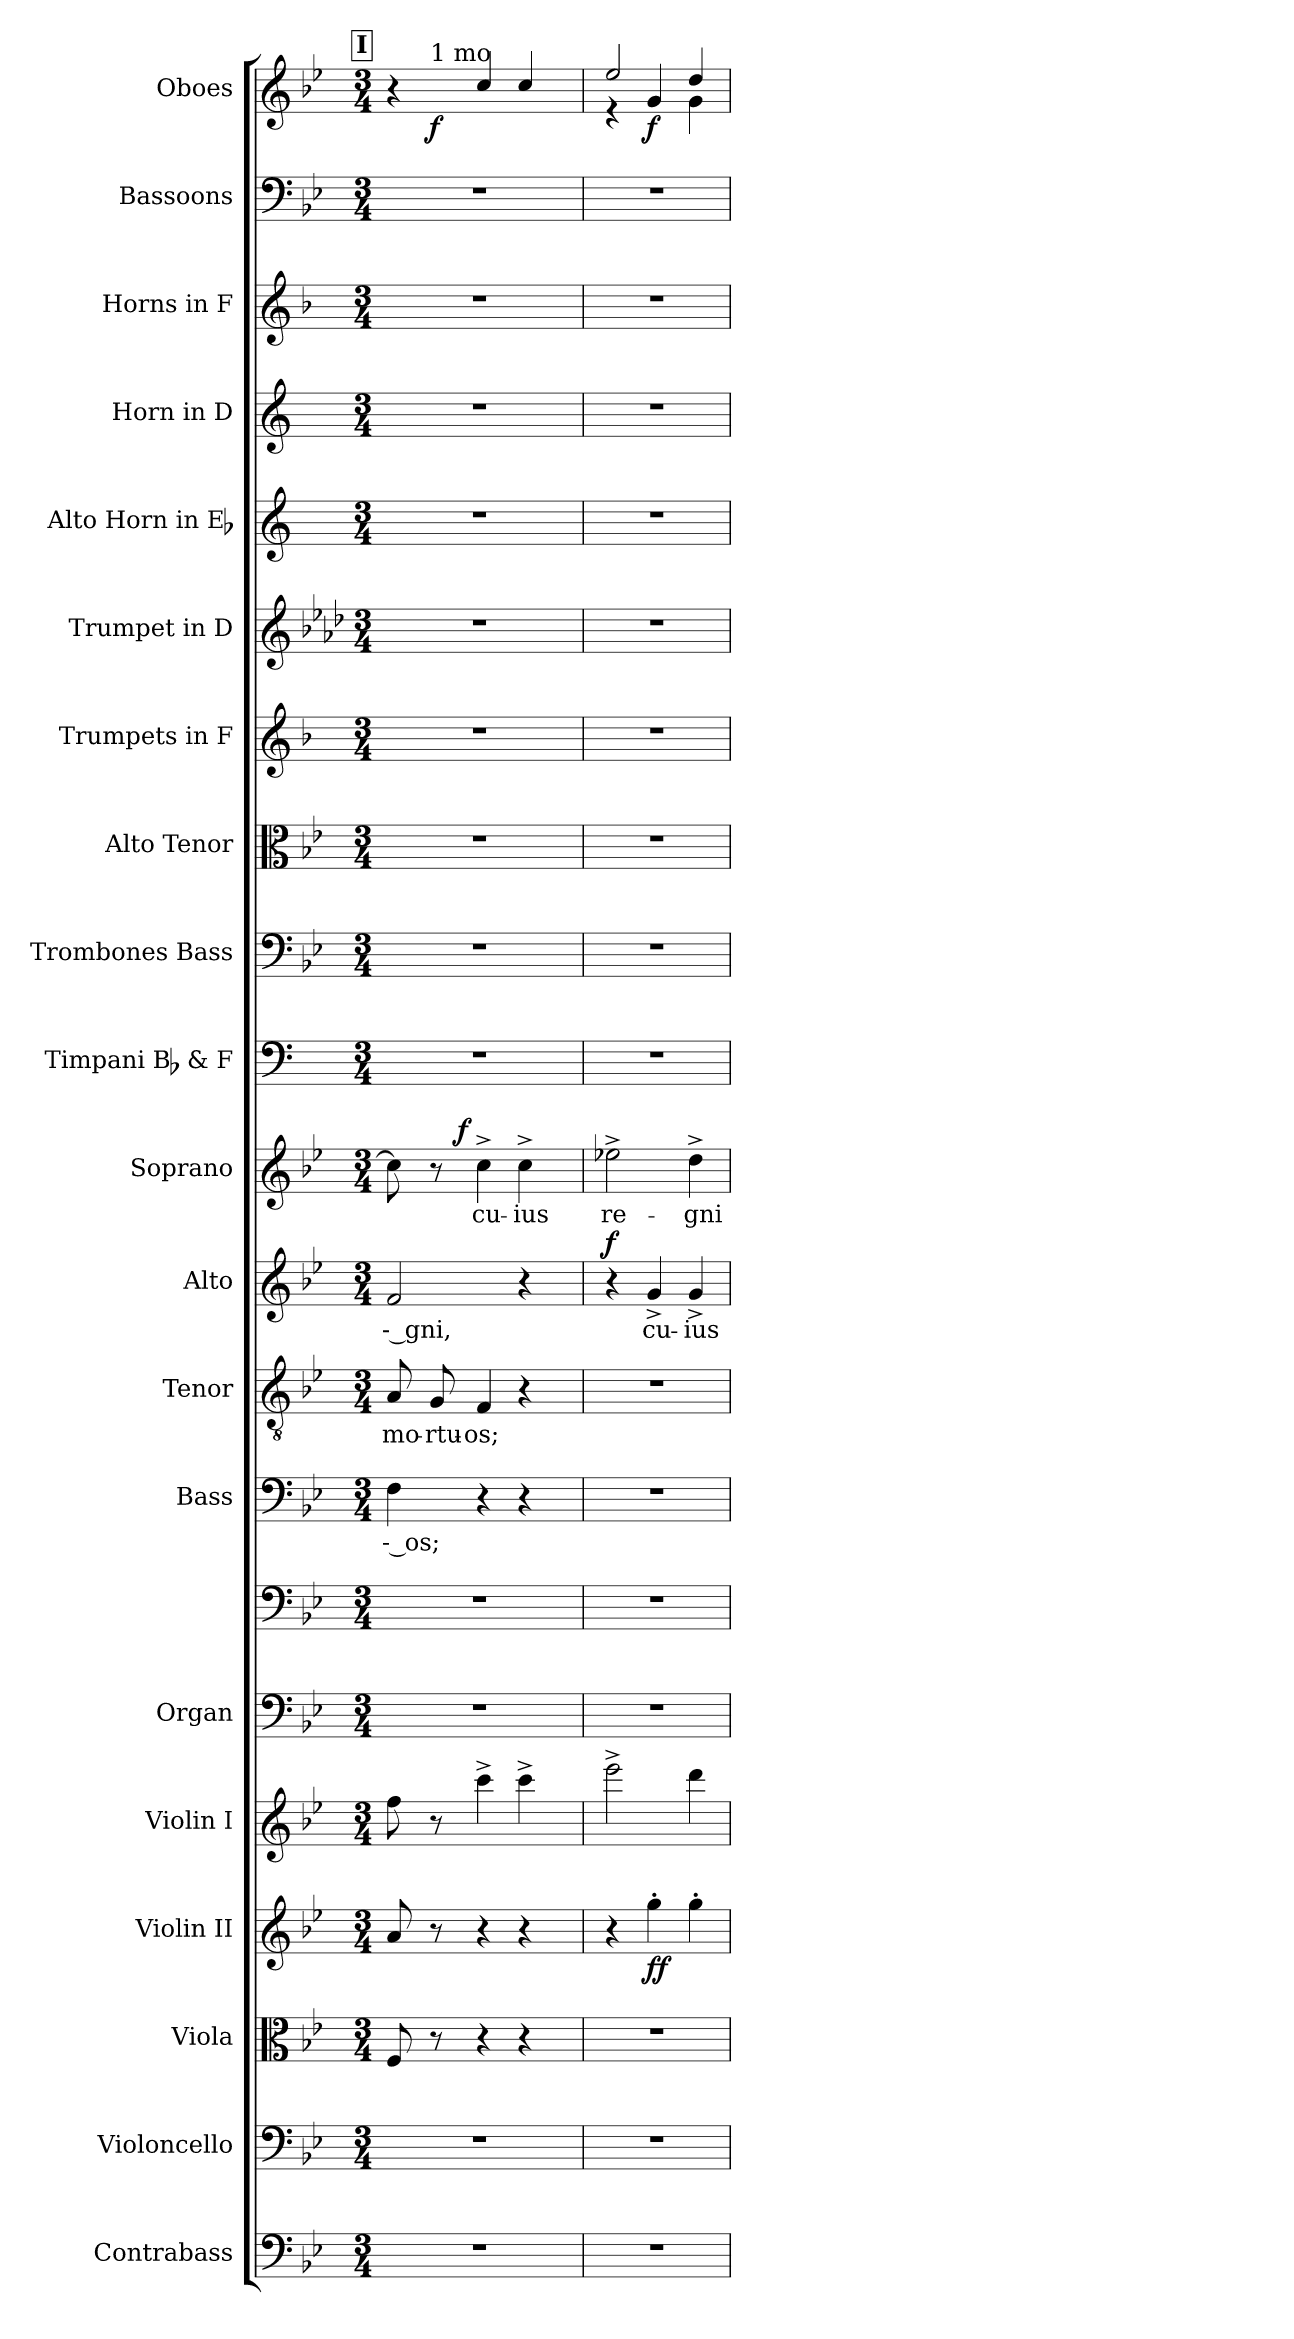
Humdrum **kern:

**kern	**kern	**kern	**kern	**dynam	**kern	**kern	**kern	**kern	**text	**kern	**text	**kern	**text	**dynam	**kern	**text	**dynam	**kern	**kern	**kern	**kern	**kern	**kern	**kern	**kern	**kern	**kern	**dynam
*part20	*part19	*part18	*part17	*part17	*part16	*part15	*part15	*part14	*part14	*part13	*part13	*part12	*part12	*part12	*part11	*part11	*part11	*part10	*part9	*part8	*part7	*part6	*part5	*part4	*part3	*part2	*part1	*part1
*staff21	*staff20	*staff19	*staff18	*staff18	*staff17	*staff16	*staff15	*staff14	*staff14	*staff13	*staff13	*staff12	*staff12	*staff12	*staff11	*staff11	*staff11	*staff10	*staff9	*staff8	*staff7	*staff6	*staff5	*staff4	*staff3	*staff2	*staff1	*staff1
*I"Contrabass	*I"Violoncello	*I"Viola	*I"Violin II	*	*I"Violin I	*I"Organ	*	*I"Bass	*	*I"Tenor	*	*I"Alto	*	*	*I"Soprano	*	*	*I"Timpani Bb & F	*I"Trombones  Bass	*I"Alto Tenor	*I"Trumpets in F	*I"Trumpet in D	*I"Alto Horn in Eb	*I"Horn in D	*I"Horns in F	*I"Bassoons	*I"Oboes	*
*I'Cb.	*I'Vc.	*I'Vla.	*I'Vln. II	*	*I'Vln. I	*I'Org.	*	*I'B.	*	*I'T.	*	*I'A.	*	*	*I'S.	*	*	*I'Timp.	*	*	*	*	*	*	*I'Hn.	*I'Bsn.	*I'Ob.	*
*clefF4	*clefF4	*clefC3	*clefG2	*	*clefG2	*clefF4	*clefF4	*clefF4	*	*clefGv2	*	*clefG2	*	*	*clefG2	*	*	*clefF4	*clefF4	*clefC3	*clefG2	*clefG2	*clefG2	*clefG2	*clefG2	*clefF4	*clefG2	*
*ITrd7c12	*	*	*	*	*	*	*	*	*	*ITrd7c12	*	*	*	*	*	*	*	*	*	*	*ITrd4c7	*ITrd-1c-2	*ITrd5c8	*ITrd6c10	*ITrd4c7	*	*	*
*k[b-e-]	*k[b-e-]	*k[b-e-]	*k[b-e-]	*	*k[b-e-]	*k[b-e-]	*k[b-e-]	*k[b-e-]	*	*k[b-e-]	*	*k[b-e-]	*	*	*k[b-e-]	*	*	*k[]	*k[b-e-]	*k[b-e-]	*k[b-e-]	*k[b-e-]	*k[f#c#g#d#]	*k[f#c#]	*k[b-e-]	*k[b-e-]	*k[b-e-]	*
*B-:	*B-:	*B-:	*B-:	*	*B-:	*B-:	*B-:	*B-:	*	*B-:	*	*B-:	*	*	*B-:	*	*	*C:	*B-:	*B-:	*B-:	*B-:	*E:	*D:	*B-:	*B-:	*B-:	*
*M3/4	*M3/4	*M3/4	*M3/4	*	*M3/4	*M3/4	*M3/4	*M3/4	*	*M3/4	*	*M3/4	*	*	*M3/4	*	*	*M3/4	*M3/4	*M3/4	*M3/4	*M3/4	*M3/4	*M3/4	*M3/4	*M3/4	*M3/4	*
!!LO:REH:place=s1:B:color=#000000:enc=box:fs=18.8792:t=I
=303	=303	=303	=303	=303	=303	=303	=303	=303	=303	=303	=303	=303	=303	=303	=303	=303	=303	=303	=303	=303	=303	=303	=303	=303	=303	=303	=303	=303
!LO:N:vis=1	!LO:N:vis=1	!	!	!	!	!LO:N:vis=1	!LO:N:vis=1	!	!	!	!	!	!	!	!	!	!	!	!	!	!	!	!	!	!	!	!	!
!	!	!	!	!	!	!	!	!	!LO:LY:b:color=#000000	!	!	!	!	!	!	!	!	!	!	!	!	!	!	!	!	!	!	!
!	!	!	!	!	!	!	!	!	!	!	!LO:LY:b:color=#000000	!	!	!	!	!	!	!	!	!	!	!	!	!	!	!	!	!
!	!	!	!	!	!	!	!	!	!	!	!	!	!LO:LY:b:color=#000000	!	!	!	!	!LO:N:vis=1	!LO:N:vis=1	!LO:N:vis=1	!LO:N:vis=1	!LO:N:vis=1	!LO:N:vis=1	!LO:N:vis=1	!LO:N:vis=1	!LO:N:vis=1	!	!
*	*	*	*	*	*	*	*	*	*	*	*	*	*	*	*^	*	*	*	*	*	*	*	*	*	*	*	*^	*
2.r	2.r	8Fi/	8ai/	.	8ffi\	2.r	2.r	4Fi\	-- os;	8AAi/	mo-	2fi/	-- gni,	.	8cci\]	8ryy	.	.	2.r	2.r	2.r	2.r	2.r	2.r	2.r	2.r	2.r	4r	8ryy	.
!	!	!	!	!	!	!	!	!	!	!	!	!	!	!	!	!	!	!	!	!	!	!	!	!	!	!	!	!	!LO:TX:a:t=1 mo	!
!	!	!	!	!	!	!	!	!	!	!	!LO:LY:b:color=#000000	!	!	!	!	!	!	!	!	!	!	!	!	!	!	!	!	!	!	!
.	.	8r	8r	.	8r	.	.	.	.	8GGi/	-rtu-	.	.	.	8r	32ryy	.	.	.	.	.	.	.	.	.	.	.	.	2ryy	f
.	.	.	.	.	.	.	.	.	.	.	.	.	.	.	.	64ryy	.	.	.	.	.	.	.	.	.	.	.	.	.	.
.	.	.	.	.	.	.	.	.	.	.	.	.	.	.	.	128ryy	.	.	.	.	.	.	.	.	.	.	.	.	.	.
.	.	.	.	.	.	.	.	.	.	.	.	.	.	.	.	256ryy	.	.	.	.	.	.	.	.	.	.	.	.	.	.
.	.	.	.	.	.	.	.	.	.	.	.	.	.	.	.	1024ryy	.	.	.	.	.	.	.	.	.	.	.	.	.	.
.	.	.	.	.	.	.	.	.	.	.	.	.	.	.	.	2ryy	.	f	.	.	.	.	.	.	.	.	.	.	.	.
!	!	!	!	!	!	!	!	!	!	!	!LO:LY:b:color=#000000	!	!	!	!	!	!	!	!	!	!	!	!	!	!	!	!	!	!	!
!	!	!	!	!	!	!	!	!	!	!	!	!	!	!	!	!	!LO:LY:b:color=#000000	!	!	!	!	!	!	!	!	!	!	!	!	!
.	.	4r	4r	.	4ccc^i\	.	.	4r	.	4FFi/	-os;	.	.	.	4cc^i\	.	cu-	.	.	.	.	.	.	.	.	.	.	4cci/	.	.
!	!	!	!	!	!	!	!	!	!	!	!	!	!	!	!	!	!LO:LY:b:color=#000000	!	!	!	!	!	!	!	!	!	!	!	!	!
.	.	4r	4r	.	4ccc^i\	.	.	4r	.	4r	.	4r	.	.	4cc^i\	.	-ius	.	.	.	.	.	.	.	.	.	.	4cci/	.	.
.	.	.	.	.	.	.	.	.	.	.	.	.	.	.	.	.	.	.	.	.	.	.	.	.	.	.	.	.	8ryy	.
.	.	.	.	.	.	.	.	.	.	.	.	.	.	.	.	16ryy	.	.	.	.	.	.	.	.	.	.	.	.	.	.
.	.	.	.	.	.	.	.	.	.	.	.	.	.	.	.	512.ryy	.	.	.	.	.	.	.	.	.	.	.	.	.	.
=304	=304	=304	=304	=304	=304	=304	=304	=304	=304	=304	=304	=304	=304	=304	=304	=304	=304	=304	=304	=304	=304	=304	=304	=304	=304	=304	=304	=304	=304	=304
!LO:N:vis=1	!LO:N:vis=1	!LO:N:vis=1	!	!	!	!LO:N:vis=1	!LO:N:vis=1	!LO:N:vis=1	!	!LO:N:vis=1	!	!	!	!	!	!	!	!	!	!	!	!	!	!	!	!	!	!	!	!
*	*	*	*	*	*	*	*	*	*	*	*	*	*	*	*v	*v	*	*	*	*	*	*	*	*	*	*	*	*	*	*
*	*	*	*	*	*	*	*	*	*	*	*	*	*	*	*^	*	*	*	*	*	*	*	*	*	*	*	*	*	*
!	!	!	!	!	!	!	!	!	!	!	!	!	!	!	!	!	!LO:LY:b:color=#000000	!	!LO:N:vis=1	!LO:N:vis=1	!LO:N:vis=1	!LO:N:vis=1	!LO:N:vis=1	!LO:N:vis=1	!LO:N:vis=1	!LO:N:vis=1	!LO:N:vis=1	!	!	!
*	*	*	*	*	*	*	*	*	*	*	*	*	*	*	*v	*v	*	*	*	*	*	*	*	*	*	*	*	*	*	*
2.r	2.r	2.r	4r	.	2eee-^i\	2.r	2.r	2.r	.	2.r	.	4r	.	f	2ee-X^i\	re-	.	2.r	2.r	2.r	2.r	2.r	2.r	2.r	2.r	2.r	2ee-i/	4r	.
!	!	!	!	!	!	!	!	!	!	!	!	!	!LO:LY:b:color=#000000	!	!	!	!	!	!	!	!	!	!	!	!	!	!	!	!
.	.	.	4gg'i\	ff	.	.	.	.	.	.	.	4g^i/	cu-	.	.	.	.	.	.	.	.	.	.	.	.	.	.	4gi/	f
!	!	!	!	!	!	!	!	!	!	!	!	!	!LO:LY:b:color=#000000	!	!	!	!	!	!	!	!	!	!	!	!	!	!	!	!
!	!	!	!	!	!	!	!	!	!	!	!	!	!	!	!	!LO:LY:b:color=#000000	!	!	!	!	!	!	!	!	!	!	!	!	!
.	.	.	4gg'i\	.	4dddi\	.	.	.	.	.	.	4g^i/	-ius	.	4dd^i\	-gni	.	.	.	.	.	.	.	.	.	.	4ddi/	4gi\	.
*	*	*	*	*	*	*	*	*	*	*	*	*	*	*	*	*	*	*	*	*	*	*	*	*	*	*	*v	*v	*
=	=	=	=	=	=	=	=	=	=	=	=	=	=	=	=	=	=	=	=	=	=	=	=	=	=	=	=	=
*-	*-	*-	*-	*-	*-	*-	*-	*-	*-	*-	*-	*-	*-	*-	*-	*-	*-	*-	*-	*-	*-	*-	*-	*-	*-	*-	*-	*-
